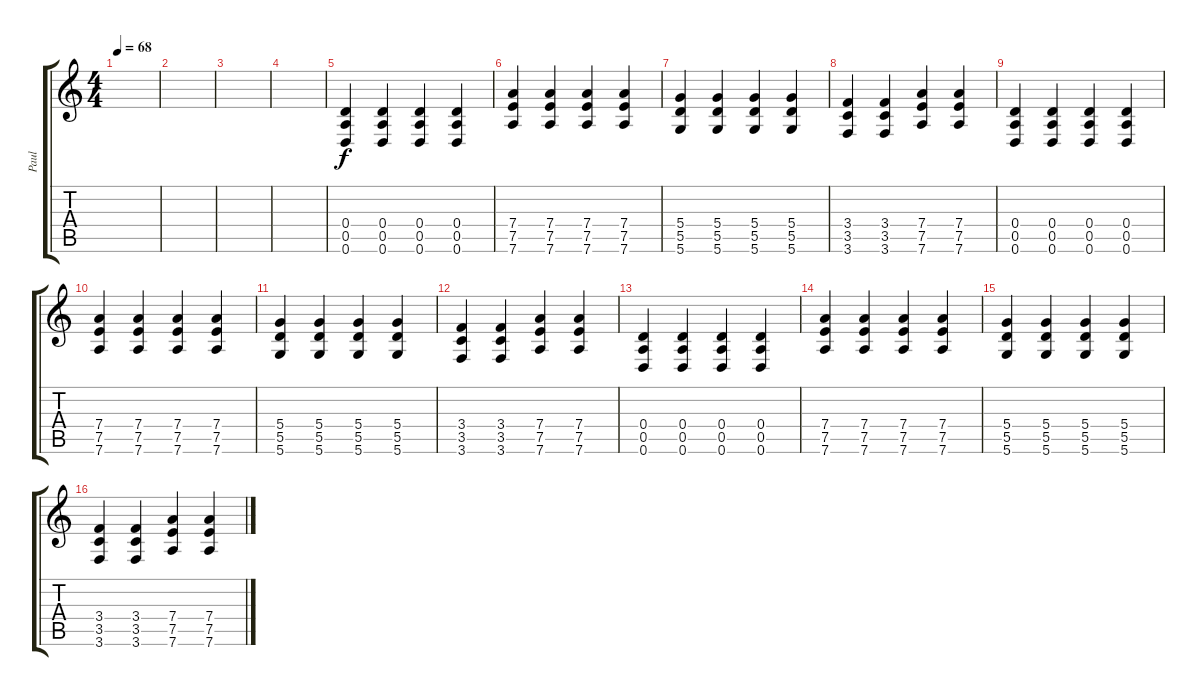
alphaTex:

\track ("Paul" "Paul") {instrument distortionguitar}
\staff {score tabs}
\tuning (E4 B3 G3 D3 A2 D2) {hide}
\ts (4 4)
\tempo 68
\clef g2
\ks c
|
|
|
|
(0.4 0.5 0.6).4 (0.4 0.5 0.6).4 (0.4 0.5 0.6).4 (0.4 0.5 0.6).4 |
(7.4 7.5 7.6).4 (7.4 7.5 7.6).4 (7.4 7.5 7.6).4 (7.4 7.5 7.6).4 |
(5.4 5.5 5.6).4 (5.4 5.5 5.6).4 (5.4 5.5 5.6).4 (5.4 5.5 5.6).4 |
(3.4 3.5 3.6).4 (3.4 3.5 3.6).4 (7.4 7.5 7.6).4 (7.4 7.5 7.6).4 |
(0.4 0.5 0.6).4 (0.4 0.5 0.6).4 (0.4 0.5 0.6).4 (0.4 0.5 0.6).4 |
(7.4 7.5 7.6).4 (7.4 7.5 7.6).4 (7.4 7.5 7.6).4 (7.4 7.5 7.6).4 |
(5.4 5.5 5.6).4 (5.4 5.5 5.6).4 (5.4 5.5 5.6).4 (5.4 5.5 5.6).4 |
(3.4 3.5 3.6).4 (3.4 3.5 3.6).4 (7.4 7.5 7.6).4 (7.4 7.5 7.6).4 |
(0.4 0.5 0.6).4 (0.4 0.5 0.6).4 (0.4 0.5 0.6).4 (0.4 0.5 0.6).4 |
(7.4 7.5 7.6).4 (7.4 7.5 7.6).4 (7.4 7.5 7.6).4 (7.4 7.5 7.6).4 |
(5.4 5.5 5.6).4 (5.4 5.5 5.6).4 (5.4 5.5 5.6).4 (5.4 5.5 5.6).4 |
(3.4 3.5 3.6).4 (3.4 3.5 3.6).4 (7.4 7.5 7.6).4 (7.4 7.5 7.6).4
